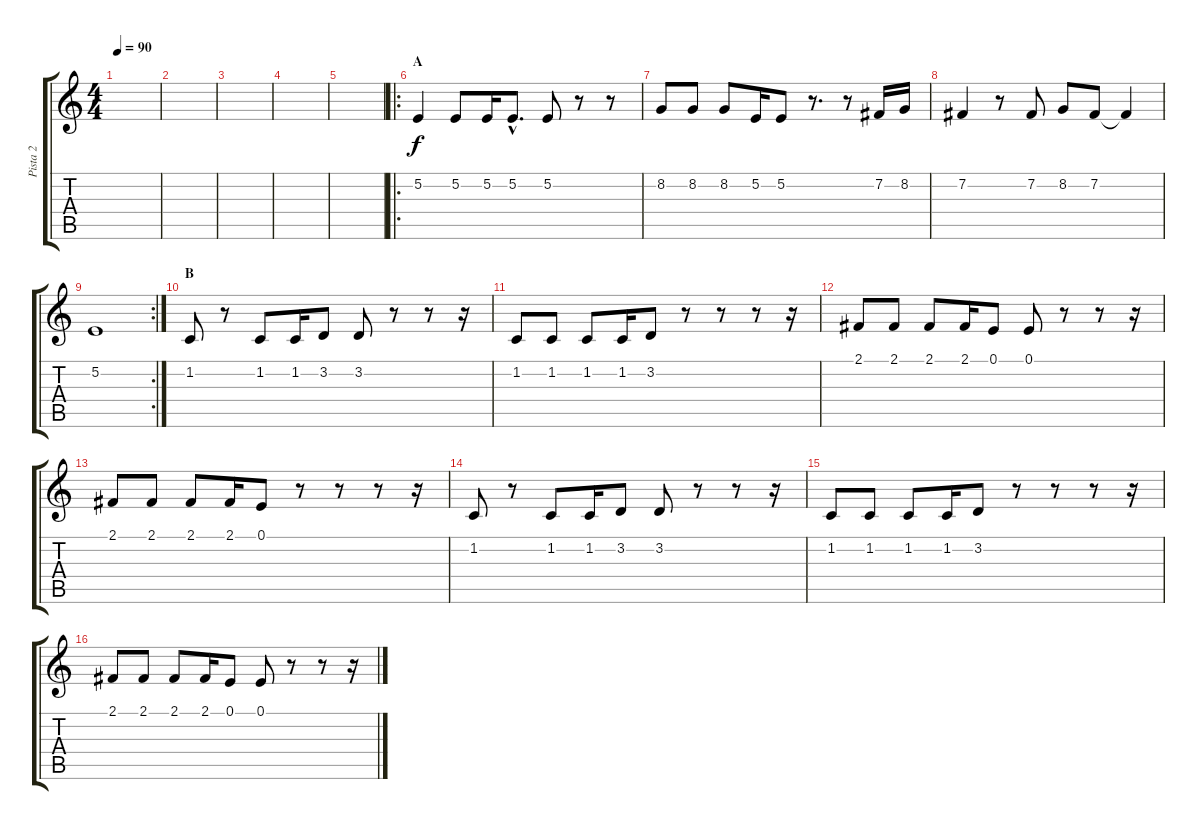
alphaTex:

\track ("Pista 2" "Pista 2") {instrument electricpiano1}
\staff {score tabs}
\tuning (E4 B3 G3 D3 A2 E2) {hide}
\ts (4 4)
\tempo 90
\clef g2
\ks c
|
|
|
|
|
\ro
\section ("" "A")
5.2.4 5.2.8 5.2.16 5.2{hac}.8{d} 5.2.8 r.8 r.8 |
8.2.8 8.2.8 8.2.8 5.2.16 5.2.8 r.8{d} r.8 7.2.16 8.2.16 |
7.2.4 r.8 7.2.8 8.2.8 7.2.8 7.2{t}.4 |
\rc 2
5.2.1 |
\section ("" "B")
1.2.8 r.8 1.2.8 1.2.16 3.2.8 3.2.8 r.8 r.8 r.16 |
1.2.8 1.2.8 1.2.8 1.2.16 3.2.8 r.8 r.8 r.8 r.16 |
2.1.8 2.1.8 2.1.8 2.1.16 0.1.8 0.1.8 r.8 r.8 r.16 |
2.1.8 2.1.8 2.1.8 2.1.16 0.1.8 r.8 r.8 r.8 r.16 |
1.2.8 r.8 1.2.8 1.2.16 3.2.8 3.2.8 r.8 r.8 r.16 |
1.2.8 1.2.8 1.2.8 1.2.16 3.2.8 r.8 r.8 r.8 r.16 |
2.1.8 2.1.8 2.1.8 2.1.16 0.1.8 0.1.8 r.8 r.8 r.16
